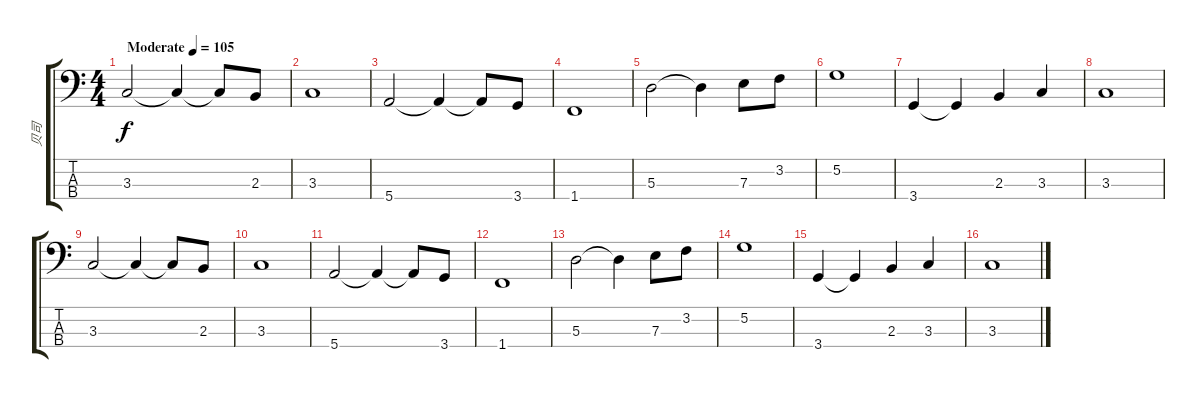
\track ("贝司" "贝司") {instrument acousticbass}
\staff {score tabs}
\tuning (G2 D2 A1 E1) {hide}
\ts (4 4)
\tempo (105 "Moderate")
\clef f4
\ks c
3.3.2{dy f instrument acousticbass} 3.3{t}.4 3.3{t}.8 2.3.8 |
3.3.1 |
5.4.2 5.4{t}.4 5.4{t}.8 3.4.8 |
1.4.1 |
5.3.2 5.3{t}.4 7.3.8 3.2.8 |
5.2.1 |
3.4.4 3.4{t}.4 2.3.4 3.3.4 |
3.3.1 |
3.3.2 3.3{t}.4 3.3{t}.8 2.3.8 |
3.3.1 |
5.4.2 5.4{t}.4 5.4{t}.8 3.4.8 |
1.4.1 |
5.3.2 5.3{t}.4 7.3.8 3.2.8 |
5.2.1 |
3.4.4 3.4{t}.4 2.3.4 3.3.4 |
3.3.1
